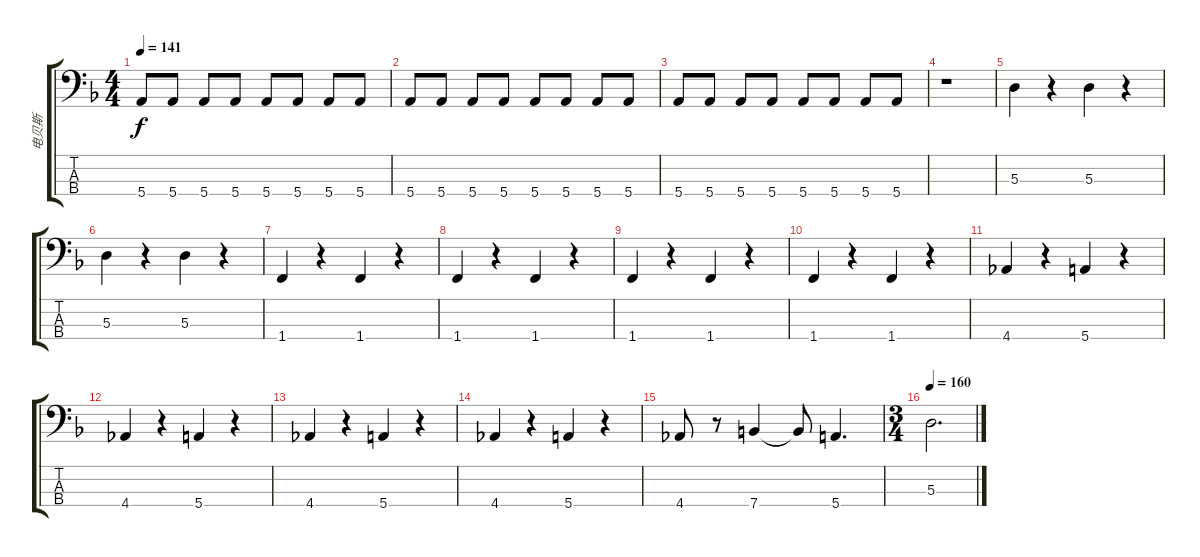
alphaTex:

\track ("电贝斯" "电贝斯") {instrument electricbassfinger}
\staff {score tabs}
\tuning (G2 D2 A1 E1) {hide}
\ts (4 4)
\tempo 141
\clef f4
\ks f
5.4.8{dy f} 5.4.8 5.4.8 5.4.8 5.4.8 5.4.8 5.4.8 5.4.8 |
5.4.8 5.4.8 5.4.8 5.4.8 5.4.8 5.4.8 5.4.8 5.4.8 |
5.4.8 5.4.8 5.4.8 5.4.8 5.4.8 5.4.8 5.4.8 5.4.8 |
r.1 |
5.3.4 r.4 5.3.4 r.4 |
5.3.4 r.4 5.3.4 r.4 |
1.4.4 r.4 1.4.4 r.4 |
1.4.4 r.4 1.4.4 r.4 |
1.4.4 r.4 1.4.4 r.4 |
1.4.4 r.4 1.4.4 r.4 |
4.4.4 r.4 5.4.4 r.4 |
4.4.4 r.4 5.4.4 r.4 |
4.4.4 r.4 5.4.4 r.4 |
4.4.4 r.4 5.4.4 r.4 |
4.4.8 r.8 7.4.4 7.4{t}.8 5.4.4{d} |
\ts (3 4)
\tempo 160
5.3.2{d}
